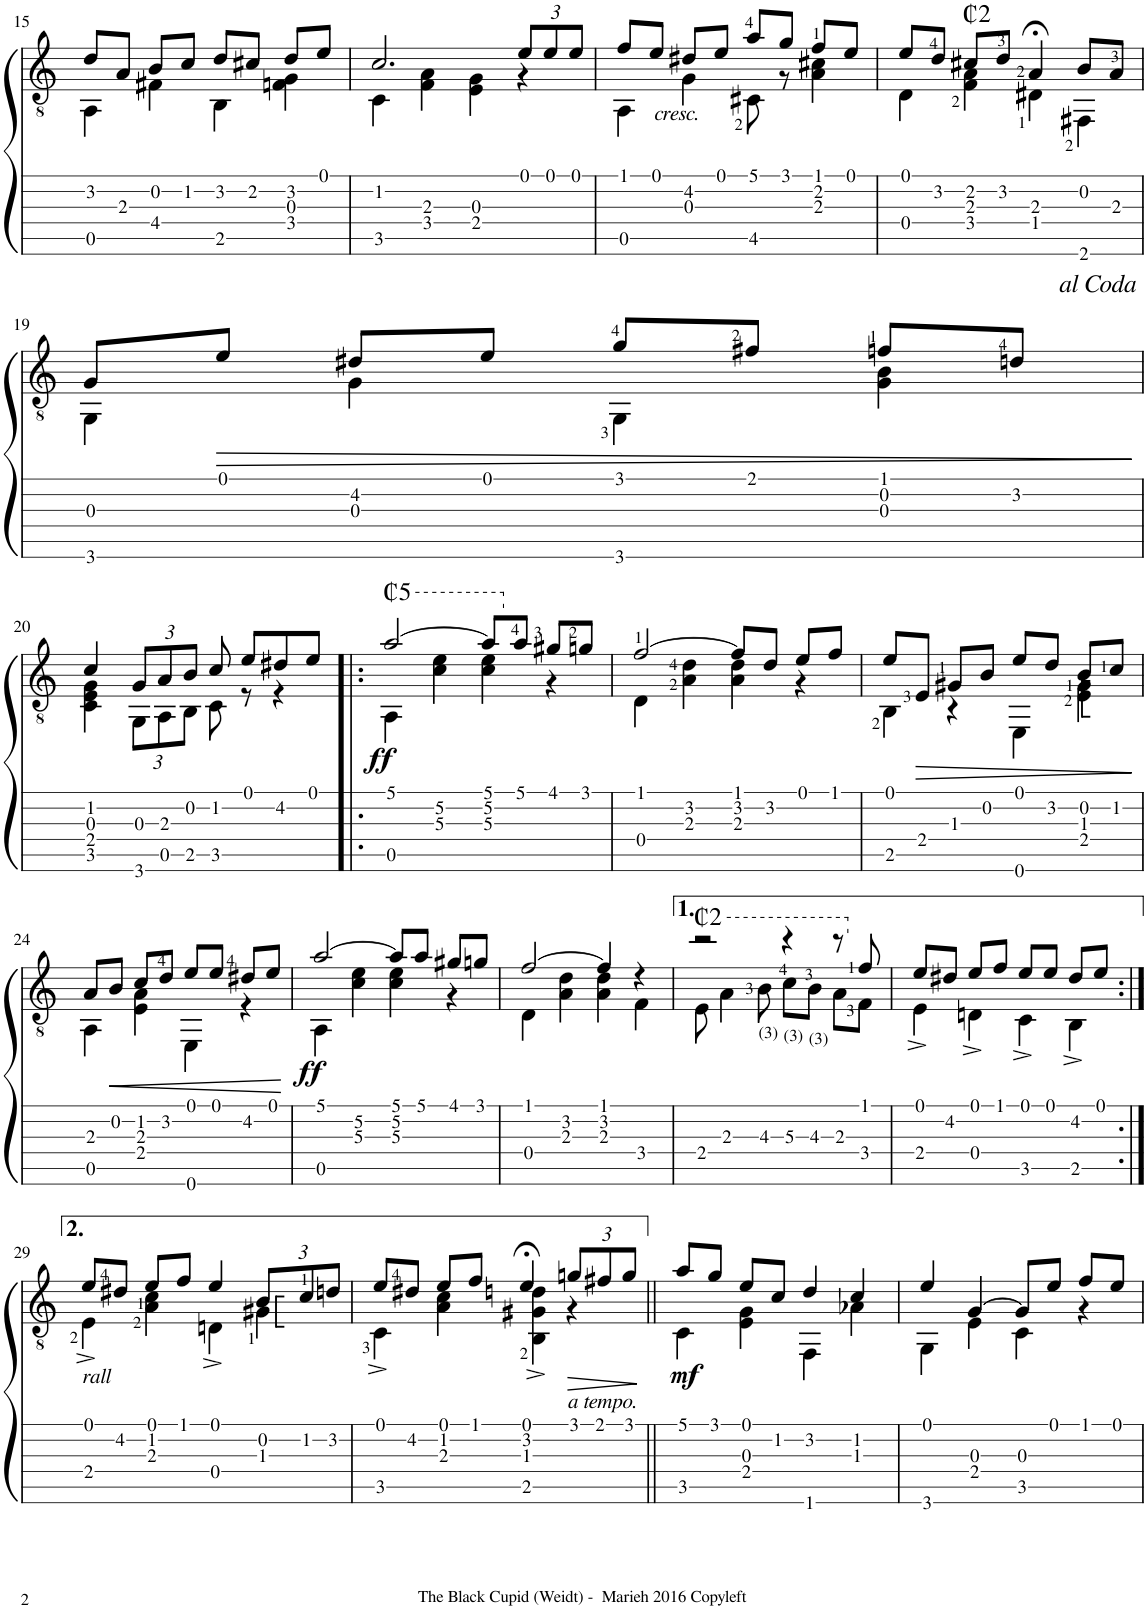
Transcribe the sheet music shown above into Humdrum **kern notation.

**kern	**kern	**dynam
*part2	*part1	*part1
*staff2	*staff1	*staff1
*I"Guitare classique [Tablature]	*I"Guitare classique	*
!!LO:PB:g=z
*	*clefGv2	*
*k[]	*k[]	*
*M4/4	*M4/4	*
*met(c)	*met(c)	*
=15	=15	=15
*^	*^	*
8dL	4AA	8d/L	4AA\	.
8AJ	.	8A/J	.	.
8BL	4F#X	8B/L	4F#X\	.
8cJ	.	8c/J	.	.
8dL	4BB	8d/L	4BB\	.
8c#XJ	.	8c#X/J	.	.
8dL	4Fn 4G	8d/L	4Fn\ 4G\	.
8eJ	.	8e/J	.	.
=16	=16	=16	=16	=16
2.c	4C	2.c/	4C\	.
.	4F 4A	.	4F\ 4A\	.
.	4E 4G	.	4E\ 4G\	.
*Xbrackettup	*	*Xbrackettup	*	*
12eL	4r	12e/L	4r	.
12e	.	12e/	.	.
12eJ	.	12e/J	.	.
=17	=17	=17	=17	=17
8fL	4AA	8f/L	4AA\	.
!	!	!LO:TX:b:i:t=cresc.	!	!
8eJ	.	8e/J	.	.
8d#XL	4G	8d#X/L	4G\	.
8eJ	.	8e/J	.	.
8aL	8C#X	8a/L	8C#X\	.
8gJ	8r	8g/J	8r	.
8fL	4A 4c#X	8f/L	4A\ 4c#X\	.
8eJ	.	8e/J	.	.
=18	=18	=18	=18	=18
8eL	4D	8e/L	4D\	.
8dJ	.	8d/J	.	.
!	!	!LO:TX:a:t=₵2	!	!
8c#XL	4F 4A	8c#X/L	4F\ 4A\	.
8dJ	.	8d/J	.	.
4A	4D#X	4A;</	4D#X\	.
8BL	4FF#X	8B/L	4FF#X\	.
8AJ	.	8A/J	.	.
!!LO:LB:g=z	!!
=19	=19	=19	=19	=19
8GL	4GG	8G/L	4GG\	.
!	!	!	!	!LO:HP:b
8eJ	.	8e/J	.	>
8d#XL	4G	8d#X/L	4G\	.
8eJ	.	8e/J	.	.
8gL	4GG	8g/L	4GG\	.
8f#XJ	.	8f#X/J	.	.
8fnL	4G 4B	8fn/L	4G\ 4B\	.
8dnJ	.	8dn/J	.	.
*v	*v	*	*	*
*	*v	*v	*
.	.	]
!!LO:LB:g=z
=20	=20	=20
*^	*^	*
4c	4C 4E 4G	4c/	4C\ 4E\ 4G\	.
12GL	12GGL	12G/L	12GG\L	.
12A	12AA	12A/	12AA\	.
12BJ	12BBJ	12B/J	12BB\J	.
8cL	8C	8c/	8C\	.
8eJ	8r	8e/L	8r	.
8d#XL	4r	8d#X/	4r	.
8eJ	.	8e/J	.	.
=21!|:	=21!|:	=21!|:	=21!|:	=21!|:
!	!	!LO:TX:a:t=₵5	!	!
!	!	!	!	!LO:DY:b
[2a	4AA	[2a/	4AA\	ff
.	4c 4e	.	4c\ 4e\	.
8aL]	4c 4e	8a/L]	4c\ 4e\	.
8aJ	.	8a/J	.	.
8g#XL	4r	8g#X/L	4r	.
8gnJ	.	8gn/J	.	.
=22	=22	=22	=22	=22
[2f	4D	[2f/	4D\	.
.	4A 4d	.	4A\ 4d\	.
8fL]	4A 4d	8f/L]	4A\ 4d\	.
8dJ	.	8d/J	.	.
8eL	4r	8e/L	4r	.
8fJ	.	8f/J	.	.
=23	=23	=23	=23	=23
8eL	4BB	8e/L	4BB\	.
!	!	!	!	!LO:HP:b
8EJ	.	8E/J	.	>
8G#XL	4r	8G#X/L	4r	.
8BJ	.	8B/J	.	.
8eL	4EE	8e/L	4EE\	.
8dJ	.	8d/J	.	.
8BL	4E 4G#	8B/L	4E\ 4G#\	.
8cJ	.	8c/J	.	.
*v	*v	*	*	*
*	*v	*v	*
.	.	]
!!LO:LB:g=z
=24	=24	=24
*^	*^	*
8AL	4AA	8A/L	4AA\	.
!	!	!	!	!LO:HP:b
8BJ	.	8B/J	.	<
8cL	4E 4A	8c/L	4E\ 4A\	.
8dJ	.	8d/J	.	.
8eL	4EE	8e/L	4EE\	.
8eJ	.	8e/J	.	.
8d#XL	4r	8d#X/L	4r	.
8eJ	.	8e/J	.	.
*v	*v	*	*	*
*	*v	*v	*
.	.	[
=25	=25	=25
*k[]	*k[]	*
*^	*^	*
!	!	!	!	!LO:DY:b
[2a	4AA	[2a/	4AA\	ff
.	4c 4e	.	4c\ 4e\	.
8aL]	4c 4e	8a/L]	4c\ 4e\	.
8aJ	.	8a/J	.	.
8g#XL	4r	8g#X/L	4r	.
8gnJ	.	8gn/J	.	.
=26	=26	=26	=26	=26
[2f	4D	[2f/	4D\	.
.	4A 4d	.	4A\ 4d\	.
4f]	4A 4d	4f/]	4A\ 4d\	.
4r	4F	4r	4F\	.
=27	=27	=27	=27	=27
!	!	!LO:TX:a:t=₵2	!	!
2r	8E	2r	8E\	.
.	4A	.	4A\	.
.	8B	.	8B\	.
4r	8cL	4r	8c\L	.
.	8BJ	.	8B\J	.
8r	8AL	8r	8A\L	.
8f	8FJ	8f/	8F\J	.
=28	=28	=28	=28	=28
8eL	4E	8e/L	4E^\	.
8d#XJ	.	8d#X/J	.	.
8eL	4Dn	8e/L	4Dn^\	.
8fJ	.	8f/J	.	.
8eL	4C	8e/L	4C^\	.
8eJ	.	8e/J	.	.
8d#L	4BB	8d#/L	4BB^\	.
8eJ	.	8e/J	.	.
!!LO:LB:g=z	!!
=29:|!	=29:|!	=29:|!	=29:|!	=29:|!
8eL	4E	8e/L	4E^\	.
!	!	!LO:TX:b:i:t=rall	!	!
8d#XJ	.	8d#X/J	.	.
8eL	4A 4c	8e/L	4A\ 4c\	.
8fJ	.	8f/J	.	.
4e	4Dn	4e/	4Dn^\	.
12BL	4G#X	12B/L	4G#X\	.
12c	.	12c/	.	.
12dnJ	.	12dn/J	.	.
=30	=30	=30	=30	=30
8eL	4C	8e/L	4C^\	.
8d#XJ	.	8d#X/J	.	.
8eL	4A 4c	8e/L	4A\ 4c\	.
8fJ	.	8f/J	.	.
4e	4BB 4G#X 4dn	4e;</	4BB\^ 4G#X\^ 4dn\^	.
!	!	!LO:TX:b:i:t=a tempo.	!	!
!	!	!	!	!LO:HP:b
12gnL	4r	12gn/L	4r	>
12f#X	.	12f#X/	.	.
12gJ	.	12g/J	.	.
*v	*v	*	*	*
*	*v	*v	*
.	.	]
=31||	=31||	=31||
*^	*^	*
!	!	!	!	!LO:DY:b
8aL	4C	8a/L	4C\	mf
8gJ	.	8g/J	.	.
8eL	4E 4G	8e/L	4E\ 4G\	.
8cJ	.	8c/J	.	.
4d	4FF	4d/	4FF\	.
4c	4A-X	4c/	4A-X\	.
=32	=32	=32	=32	=32
4e	4GG	4e/	4GG\	.
[4G	4E	[4G/	4E\	.
8GL]	4C	8G/L]	4C\	.
8eJ	.	8e/J	.	.
8fL	4r	8f/L	4r	.
8eJ	.	8e/J	.	.
*v	*v	*	*	*
*	*v	*v	*
=	=	=
*-	*-	*-
